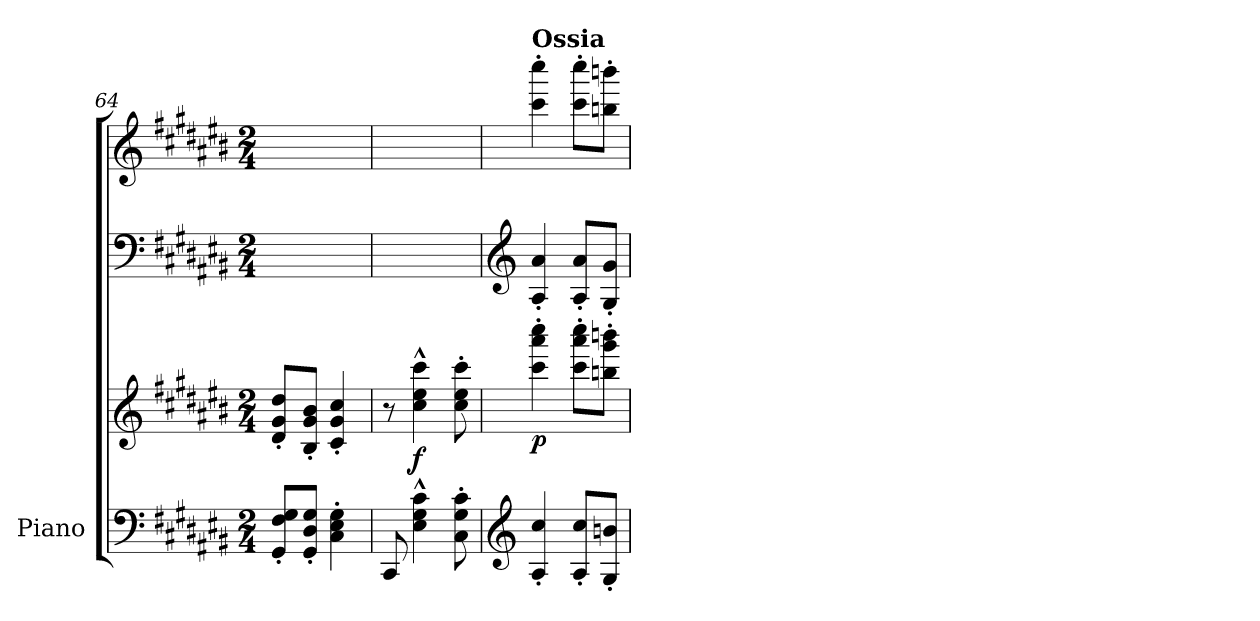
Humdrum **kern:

**kern	**kern	**kern	**kern	**dynam
*part1	*part1	*part1	*part1	*part1
*staff4	*staff3	*staff2	*staff1	*staff1/2/3/4
*I"Piano	*	*	*	*
*I'Pno.	*	*	*	*
*clefF4	*clefG2	*clefF4	*clefG2	*
*k[f#c#g#d#a#e#b#]	*k[f#c#g#d#a#e#b#]	*k[f#c#g#d#a#e#b#]	*k[f#c#g#d#a#e#b#]	*
*M2/4	*M2/4	*M2/4	*M2/4	*
=64	=64	=64	=64	=64
8GG#/' 8F#/' 8G#/'L	8d#/' 8g#/' 8dd#/'L	2ryy	2ryy	.
8GG#/' 8D#/' 8G#/'J	8B#/' 8g#/' 8b#/'J	.	.	.
4C#\' 4E#\' 4G#\'	4c#/' 4g#/' 4cc#/'	.	.	.
=65	=65	=65	=65	=65
8CC#/	8r	2ryy	2ryy	.
!	!	!	!	!LO:DY:b=3
4E#\^^ 4G#\^^ 4c#\^^	4cc#\^^ 4ee#\^^ 4ccc#\^^	.	.	f
8C#\' 8G#\' 8c#\'	8cc#\' 8ee#\' 8ccc#\'	.	.	.
!!LO:LB:g=z
=66	=66	=66	=66	=66
*clefG2	*	*clefG2	*	*
!	!	!	!LO:TX:a:B:t=Ossia	!
!	!	!	!	!LO:DY:b=3
4A#/' 4cc#/'	4ccc#\' 4aaa#\' 4cccc#\'	4A#/' 4a#/'	4ccc#\' 4cccc#\'	p
8A#/' 8cc#/'L	8ccc#\' 8aaa#\' 8cccc#\'L	8A#/' 8a#/'L	8ccc#\' 8cccc#\'L	.
8G#/' 8bn/'J	8bbn\' 8ggg#\' 8bbbn\'J	8G#/' 8g#/'J	8bbn\' 8bbbn\'J	.
=	=	=	=	=
*-	*-	*-	*-	*-
